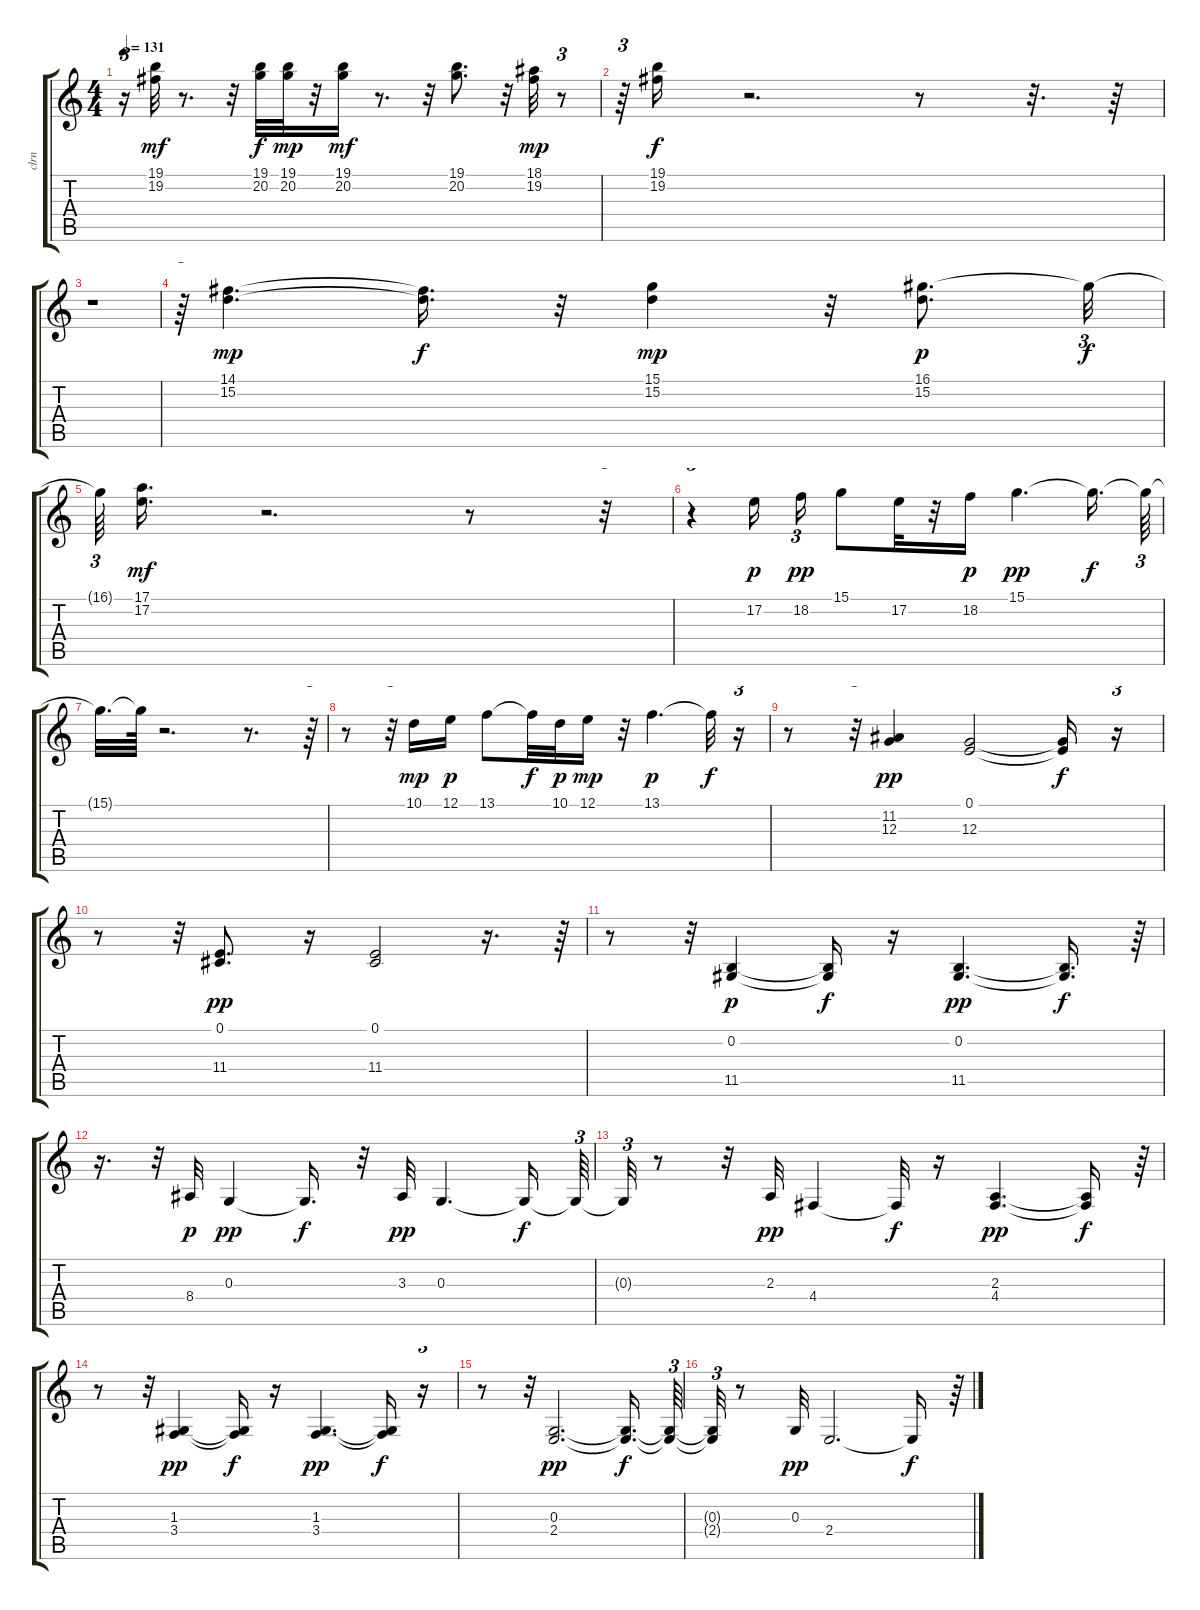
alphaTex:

\track ("clrn" "clrn") {instrument clarinet}
\staff {score tabs}
\tuning (E4 B3 G3 D3 A2 E2) {hide}
\ts (4 4)
\tempo 131
\clef g2
\ks c
r.16{tu (3 2) dy mp} (19.1 19.2).32{dy mf} r.8{d} r.32 (19.1 20.2).32{dy f} (19.1 20.2).32{dy mp} r.32 (19.1 20.2).16{dy mf} r.8{d} r.32 (19.1 20.2).8{d} r.32 (18.1 19.2).32{dy mp} r.8{tu (3 2)} |
r.64{tu (3 2)} (19.1 19.2).16{dy f} r.2{d} r.8 r.32{d} r.64 |
r.1 |
r.64{tu (3 2)} (14.1 15.2).4{d dy mp} (14.1{t} 15.2{t}).16{d dy f} r.32 (15.1 15.2).4{dy mp} r.32 (16.1 15.2).8{d dy p} 16.1{t}.32{tu (3 2) dy f} |
16.1{t}.64{tu (3 2)} (17.1 17.2).16{d dy mf} r.2{d} r.8 r.32{tu (3 2)} |
r.4{tu (3 2)} 17.2.16{dy p} 18.2.16{tu (3 2) dy pp} 15.1.8 17.2.32 r.32 18.2.16{dy p} 15.1.4{d dy pp} 15.1{t}.16{d dy f} 15.1{t}.64{tu (3 2)} |
15.1{t}.32{d} 15.1{t}.64 r.2{d} r.8{d} r.64{tu (3 2)} |
r.8 r.32{tu (3 2)} 10.1.16{dy mp} 12.1.16{dy p} 13.1.8 13.1{t}.32{dy f} 10.1.32{dy p} 12.1.16{dy mp} r.32 13.1.4{d dy p} 13.1{t}.32{dy f} r.16{tu (3 2)} |
r.8 r.32{tu (3 2)} (11.2 12.3).4{dy pp} (0.1 12.3).2 (0.1{t} 12.3{t}).16{dy f} r.16{tu (3 2)} |
r.8 r.32{tu (3 2)} (0.1 11.4).8{d dy pp} r.16 (0.1 11.4).2 r.16{d} r.64{tu (3 2)} |
r.8 r.32{tu (3 2)} (0.2 11.5).4{dy p} (0.2{t} 11.5{t}).16{dy f} r.16 (0.2 11.5).4{d dy pp} (0.2{t} 11.5{t}).16{d dy f} r.64{tu (3 2)} |
r.16{d} r.32{tu (3 2)} 8.4.32{dy p} 0.3.4{dy pp} 0.3{t}.16{d dy f} r.32 3.3.32{dy pp} 0.3.4{d} 0.3{t}.16{dy f} 0.3{t}.64{tu (3 2)} |
0.3{t}.32{tu (3 2)} r.8 r.32 2.3.32{dy pp} 4.4.4 4.4{t}.32{dy f} r.16 (2.3 4.4).4{d dy pp} (2.3{t} 4.4{t}).16{dy f} r.64{tu (3 2)} |
r.8 r.32{tu (3 2)} (1.3 3.4).4{dy pp} (1.3{t} 3.4{t}).16{dy f} r.16 (1.3 3.4).4{d dy pp} (1.3{t} 3.4{t}).16{dy f} r.16{tu (3 2)} |
r.8 r.32{tu (3 2)} (0.3 2.4).2{d dy pp} (0.3{t} 2.4{t}).16{d dy f} (0.3{t} 2.4{t}).64{tu (3 2)} |
(0.3{t} 2.4{t}).32{tu (3 2)} r.8 0.3.32{dy pp} 2.4.2{d} 2.4{t}.16{dy f} r.64{tu (3 2)}
